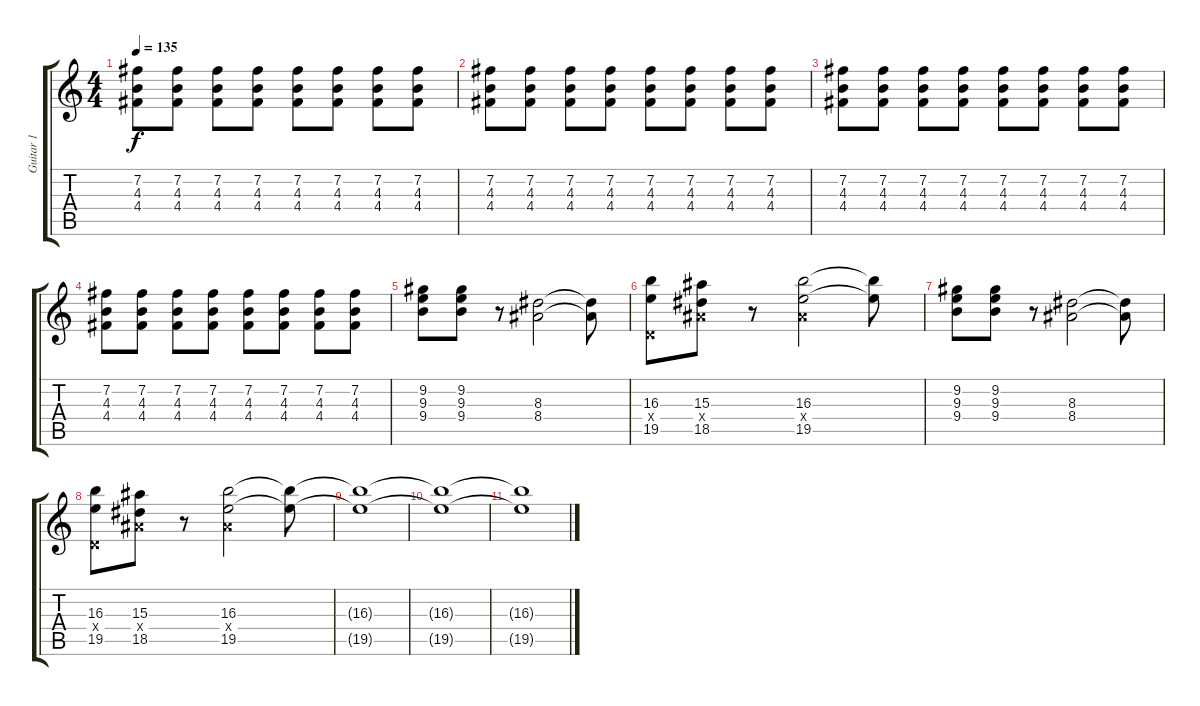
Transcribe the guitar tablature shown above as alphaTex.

\track ("Guitar 1" "Guitar 1") {instrument overdrivenguitar}
\staff {score tabs}
\tuning (E4 B3 G3 D3 A2 E2) {hide}
\ts (4 4)
\tempo 135
\clef g2
\ks c
(7.2 4.3 4.4).8{dy f} (7.2 4.3 4.4).8 (7.2 4.3 4.4).8 (7.2 4.3 4.4).8 (7.2 4.3 4.4).8 (7.2 4.3 4.4).8 (7.2 4.3 4.4).8 (7.2 4.3 4.4).8 |
(7.2 4.3 4.4).8 (7.2 4.3 4.4).8 (7.2 4.3 4.4).8 (7.2 4.3 4.4).8 (7.2 4.3 4.4).8 (7.2 4.3 4.4).8 (7.2 4.3 4.4).8 (7.2 4.3 4.4).8 |
(7.2 4.3 4.4).8 (7.2 4.3 4.4).8 (7.2 4.3 4.4).8 (7.2 4.3 4.4).8 (7.2 4.3 4.4).8 (7.2 4.3 4.4).8 (7.2 4.3 4.4).8 (7.2 4.3 4.4).8 |
(7.2 4.3 4.4).8 (7.2 4.3 4.4).8 (7.2 4.3 4.4).8 (7.2 4.3 4.4).8 (7.2 4.3 4.4).8 (7.2 4.3 4.4).8 (7.2 4.3 4.4).8 (7.2 4.3 4.4).8 |
(9.2 9.3 9.4).8 (9.2 9.3 9.4).8 r.8 (8.3 8.4).2 (8.3{t} 8.4{t}).8 |
(16.3 0.4{x} 19.5).8 (15.3 8.4{x} 18.5).8 r.8 (16.3 8.4{x} 19.5).2 (16.3{t} 19.5{t}).8 |
(9.2 9.3 9.4).8 (9.2 9.3 9.4).8 r.8 (8.3 8.4).2 (8.3{t} 8.4{t}).8 |
(16.3 0.4{x} 19.5).8 (15.3 8.4{x} 18.5).8 r.8 (16.3 8.4{x} 19.5).2 (16.3{t} 19.5{t}).8 |
(16.3{t} 19.5{t}).1 |
(16.3{t} 19.5{t}).1 |
(16.3{t} 19.5{t}).1{volume 0}
